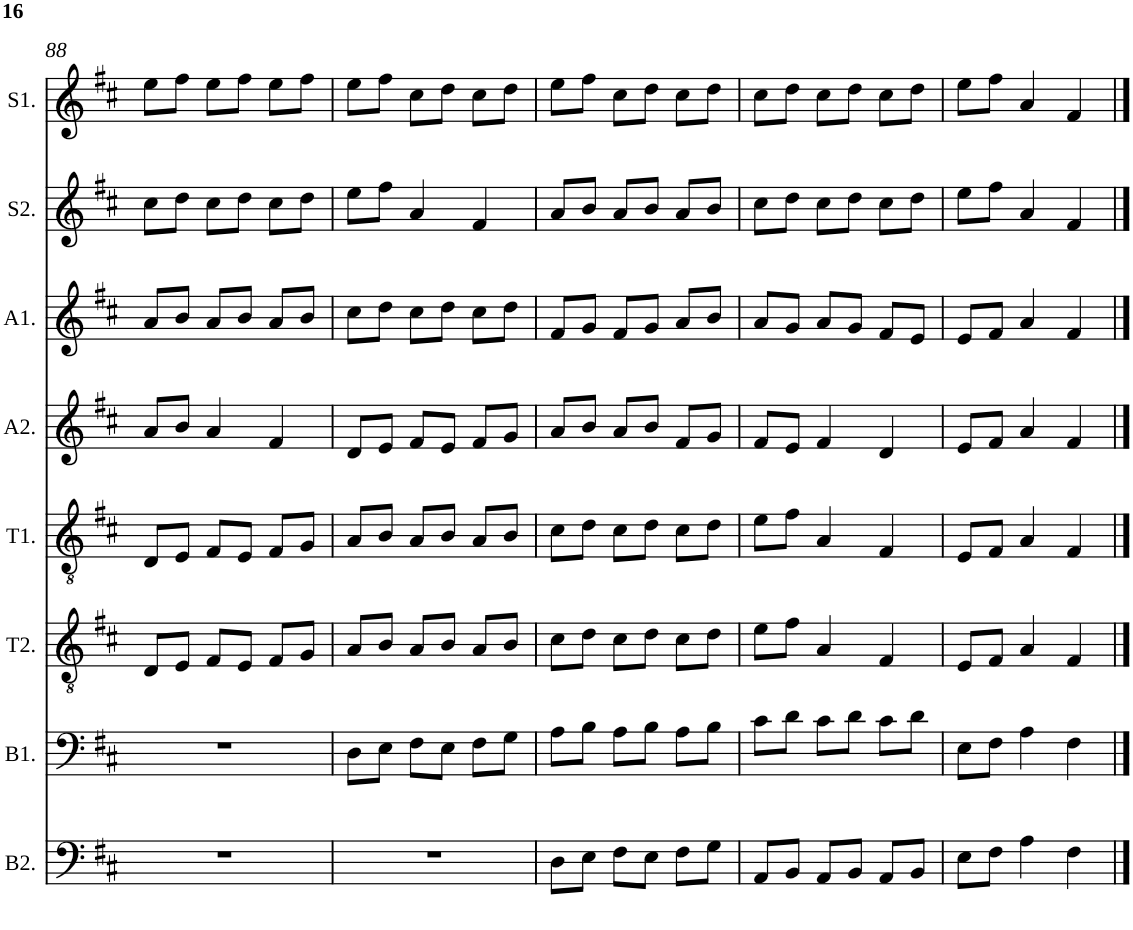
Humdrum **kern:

**kern	**kern	**kern	**kern	**kern	**kern	**kern	**kern
*part8	*part7	*part6	*part5	*part4	*part3	*part2	*part1
*staff8	*staff7	*staff6	*staff5	*staff4	*staff3	*staff2	*staff1
*I"Bass 2	*I"Bass 1	*I"Tenor 2	*I"Tenor 1	*I"Alto 2	*I"Alto 1	*I"Soprano 2	*I"Soprano 1
*I'B2.	*I'B1.	*I'T2.	*I'T1.	*I'A2.	*I'A1.	*I'S2.	*I'S1.
!!LO:PB:g=z
*clefF4	*clefF4	*clefGv2	*clefGv2	*clefG2	*clefG2	*clefG2	*clefG2
*k[f#c#]	*k[f#c#]	*k[f#c#]	*k[f#c#]	*k[f#c#]	*k[f#c#]	*k[f#c#]	*k[f#c#]
*b:	*b:	*b:	*b:	*b:	*b:	*b:	*b:
*M3/4	*M3/4	*M3/4	*M3/4	*M3/4	*M3/4	*M3/4	*M3/4
=88	=88	=88	=88	=88	=88	=88	=88
2.r	2.r	8D/L	8D/L	8a/L	8a/L	8cc#\L	8ee\L
.	.	8E/J	8E/J	8b/J	8b/J	8dd\J	8ff#\J
.	.	8F#/L	8F#/L	4a/	8a/L	8cc#\L	8ee\L
.	.	8E/J	8E/J	.	8b/J	8dd\J	8ff#\J
.	.	8F#/L	8F#/L	4f#/	8a/L	8cc#\L	8ee\L
.	.	8G/J	8G/J	.	8b/J	8dd\J	8ff#\J
=89	=89	=89	=89	=89	=89	=89	=89
2.r	8D\L	8A/L	8A/L	8d/L	8cc#\L	8ee\L	8ee\L
.	8E\J	8B/J	8B/J	8e/J	8dd\J	8ff#\J	8ff#\J
.	8F#\L	8A/L	8A/L	8f#/L	8cc#\L	4a/	8cc#\L
.	8E\J	8B/J	8B/J	8e/J	8dd\J	.	8dd\J
.	8F#\L	8A/L	8A/L	8f#/L	8cc#\L	4f#/	8cc#\L
.	8G\J	8B/J	8B/J	8g/J	8dd\J	.	8dd\J
=90	=90	=90	=90	=90	=90	=90	=90
8D\L	8A\L	8c#\L	8c#\L	8a/L	8f#/L	8a/L	8ee\L
8E\J	8B\J	8d\J	8d\J	8b/J	8g/J	8b/J	8ff#\J
8F#\L	8A\L	8c#\L	8c#\L	8a/L	8f#/L	8a/L	8cc#\L
8E\J	8B\J	8d\J	8d\J	8b/J	8g/J	8b/J	8dd\J
8F#\L	8A\L	8c#\L	8c#\L	8f#/L	8a/L	8a/L	8cc#\L
8G\J	8B\J	8d\J	8d\J	8g/J	8b/J	8b/J	8dd\J
=91	=91	=91	=91	=91	=91	=91	=91
8AA/L	8c#\L	8e\L	8e\L	8f#/L	8a/L	8cc#\L	8cc#\L
8BB/J	8d\J	8f#\J	8f#\J	8e/J	8g/J	8dd\J	8dd\J
8AA/L	8c#\L	4A/	4A/	4f#/	8a/L	8cc#\L	8cc#\L
8BB/J	8d\J	.	.	.	8g/J	8dd\J	8dd\J
8AA/L	8c#\L	4F#/	4F#/	4d/	8f#/L	8cc#\L	8cc#\L
8BB/J	8d\J	.	.	.	8e/J	8dd\J	8dd\J
=92	=92	=92	=92	=92	=92	=92	=92
8E\L	8E\L	8E/L	8E/L	8e/L	8e/L	8ee\L	8ee\L
8F#\J	8F#\J	8F#/J	8F#/J	8f#/J	8f#/J	8ff#\J	8ff#\J
4A\	4A\	4A/	4A/	4a/	4a/	4a/	4a/
4F#\	4F#\	4F#/	4F#/	4f#/	4f#/	4f#/	4f#/
==	==	==	==	==	==	==	==
*-	*-	*-	*-	*-	*-	*-	*-
